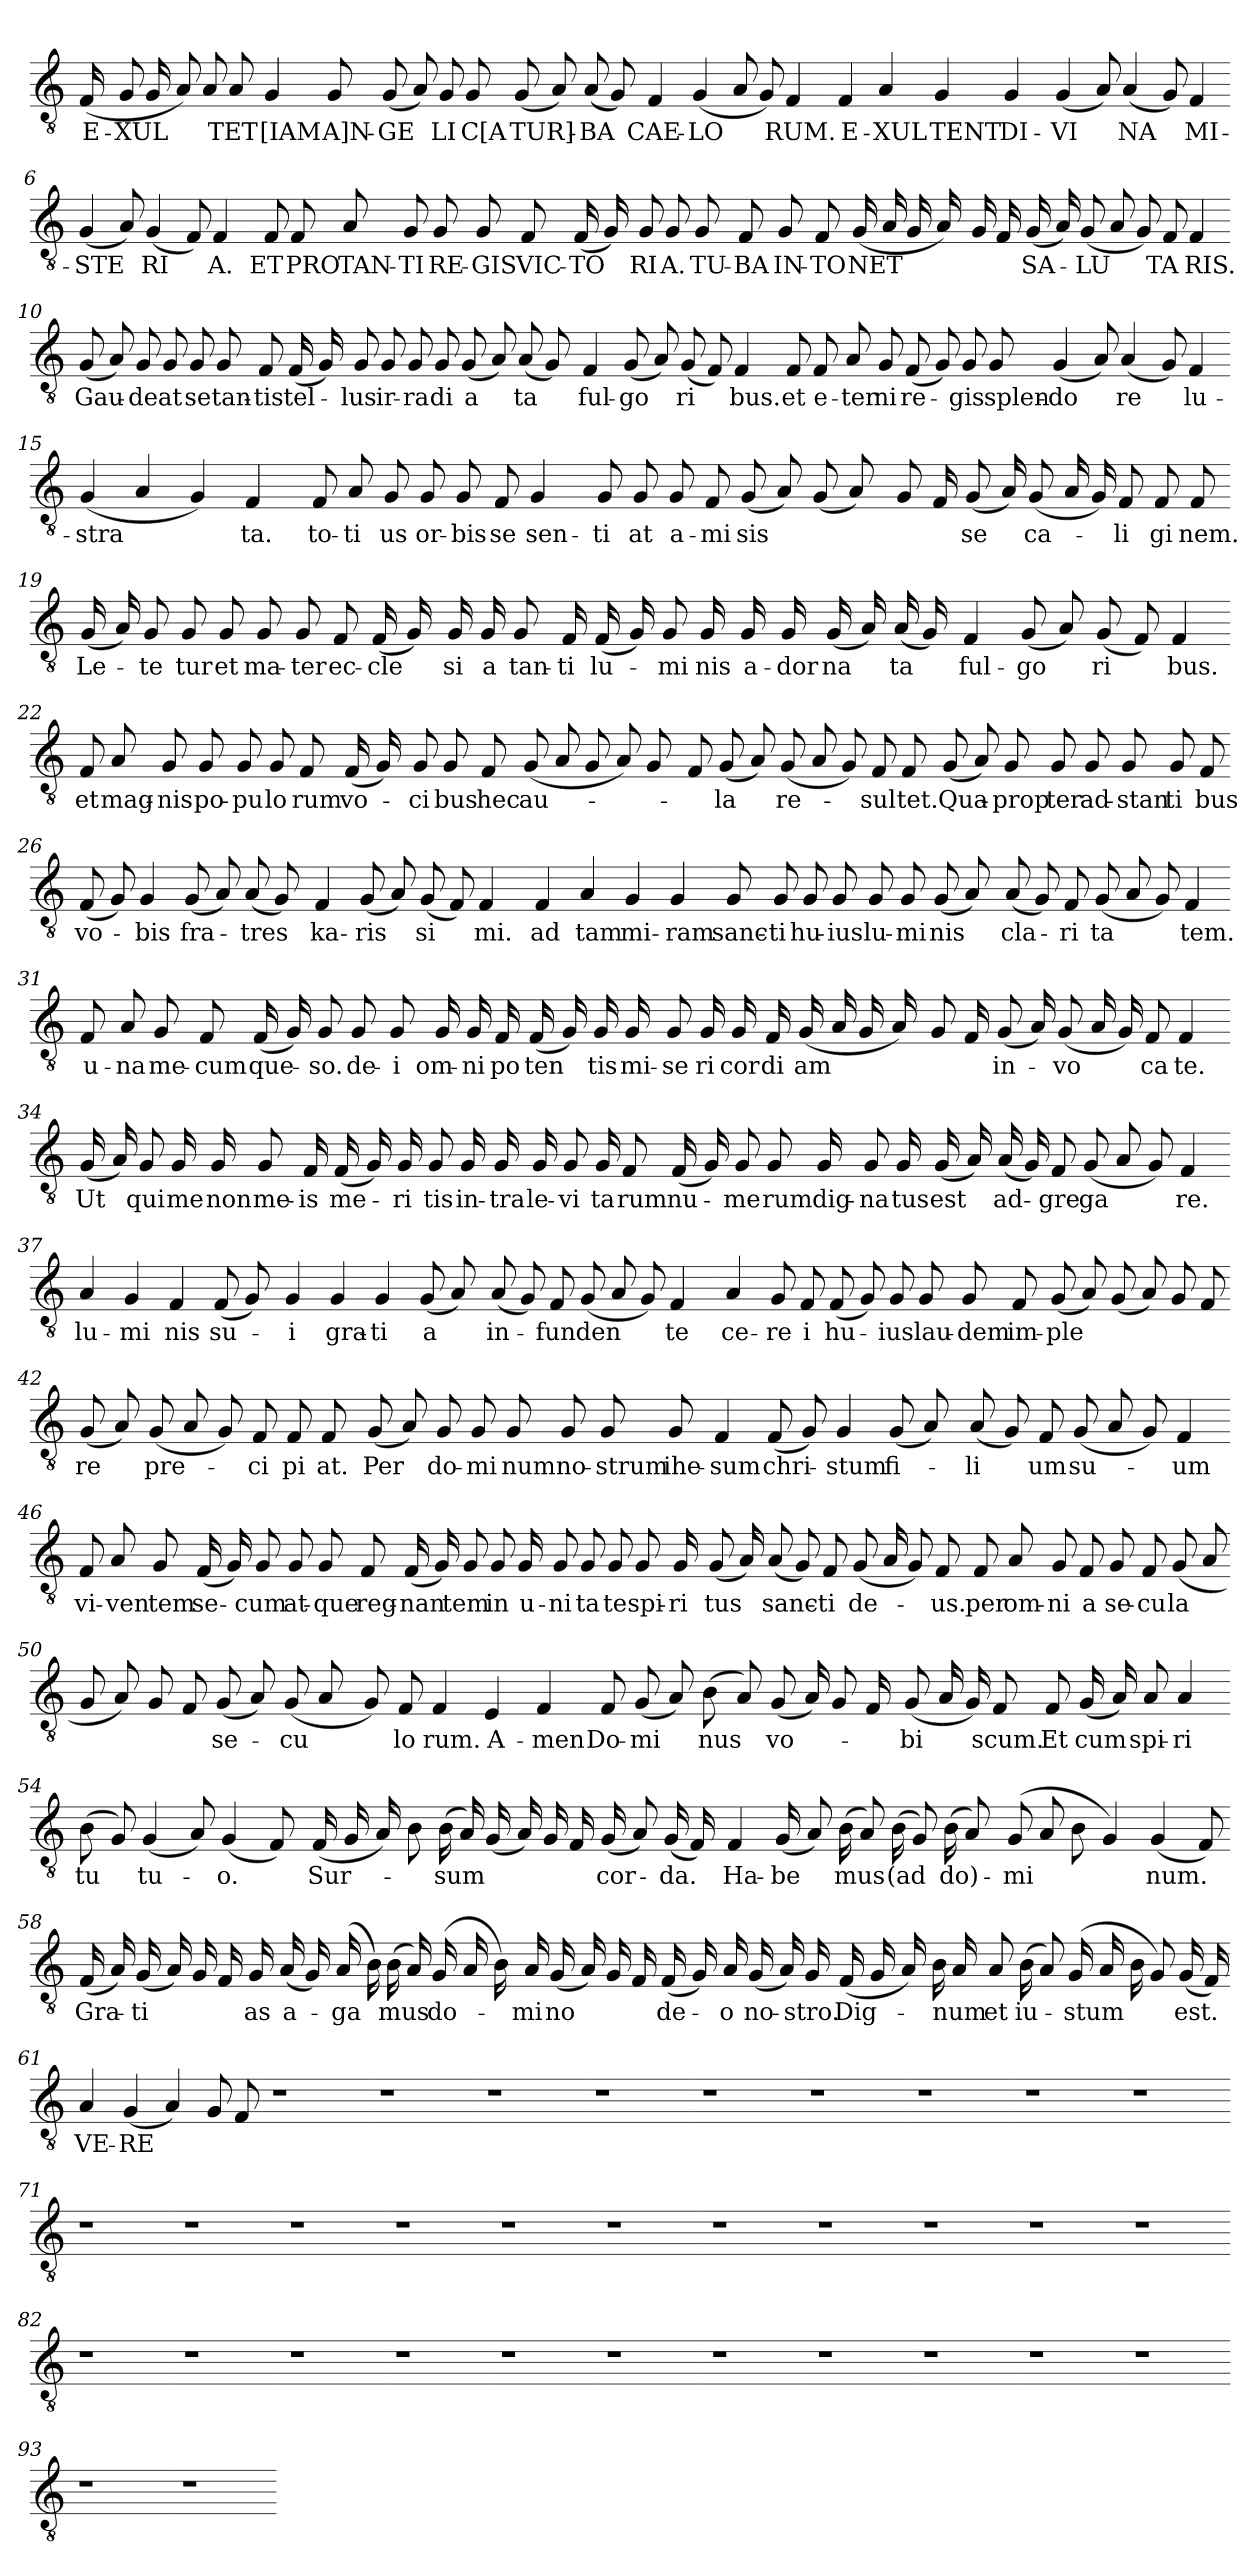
**kern	**text
*part1	*part1
*staff1	*staff1
*clefGv2	*
*k[]	*
=1	=1
(16F	E-
8G	XUL
16G	.
8A)	.
8A	.
8A	-TET
4G	[IAM
8G	A]N-
=2-	=2-
(8G	GE
8A)	.
8G	LI
8G	-C[A
(8G	TUR]-
8A)	.
(8A	-BA
8G)	.
=3-	=3-
4F	CAE-
(4G	LO
8A	.
8G)	.
4F	-RUM.
=4-	=4-
4F	E-
4A	XUL
4G	-TENT
4G	DI-
=5-	=5-
(4G	VI
8A)	.
(4A	-NA
8G)	.
4F	MI-
=6-	=6-
(4G	STE
8A)	.
(4G	RI
8F)	.
4F	-A.
=7-	=7-
8F	ET
8F	PRO
8A	TAN-
8G	-TI
8G	RE-
8G	-GIS
8F	VIC-
(16F	TO
16G)	.
=8-	=8-
8G	RI
8G	-A.
8G	TU-
8F	-BA
8G	IN-
8F	TO
(16G	-NET
16A	.
16G	.
16A)	.
=9-	=9-
16G	.
16F	.
(16G	SA-
16A)	.
(8G	LU
8A	.
8G)	.
8F	TA
4F	-RIS.
=10-	=10-
(8G	Gau-
8A)	.
8G	de
8G	-at
8G	se
8G	tan-
8F	-tis
(16F	tel-
16G)	.
=11-	=11-
8G	-lus
8G	ir-
8G	ra
8G	di
(8G	a
8A)	.
(8A	-ta
8G)	.
=12-	=12-
4F	ful-
(8G	go
8A)	.
(8G	ri
8F)	.
4F	-bus.
=13-	=13-
8F	et
8F	e-
8A	ter
8G	-ni
(8F	re-
8G)	.
8G	-gis
8G	splen-
=14-	=14-
(4G	do
8A)	.
(4A	-re
8G)	.
4F	lu-
=15-	=15-
(4G	stra
4A	.
4G)	.
4F	-ta.
=16-	=16-
8F	to-
8A	ti
8G	-us
8G	or-
8G	-bis
8F	se
4G	sen-
=17-	=17-
8G	ti
8G	-at
8G	a-
8F	mi
(8G	sis
8A)	.
(8G	.
8A)	.
=18-	=18-
8G	.
16F	.
(8G	-se
16A)	.
(8G	ca-
16A	.
16G)	.
8F	li
8F	gi
8F	-nem.
=19-	=19-
(16G	Le-
16A)	.
8G	te
8G	-tur
8G	et
8G	ma-
8G	-ter
8F	ec-
(16F	cle
16G)	.
=20-	=20-
16G	si
16G	-a
8G	tan-
16F	-ti
(16F	lu-
16G)	.
8G	mi
16G	-nis
16G	a-
16G	dor
(16G	na
16A)	.
(16A	-ta
16G)	.
=21-	=21-
4F	ful-
(8G	go
8A)	.
(8G	ri
8F)	.
4F	-bus.
=22-	=22-
8F	et
8A	mag-
8G	-nis
8G	po-
8G	pu
8G	lo
8F	-rum
(16F	vo-
16G)	.
=23-	=23-
8G	ci
8G	-bus
8F	hec
(8G	au-
8A	.
8G	.
8A)	.
8G	.
=24-	=24-
8F	.
(8G	-la
8A)	.
(8G	re-
8A	.
8G)	.
8F	sul
8F	-tet.
=25-	=25-
(8G	Qua-
8A)	.
8G	prop
8G	-ter
8G	ad-
8G	stan
8G	ti
8F	-bus
=26-	=26-
(8F	vo-
8G)	.
4G	-bis
(8G	fra-
8A)	.
(8A	-tres
8G)	.
=27-	=27-
4F	ka-
(8G	ris
8A)	.
(8G	si
8F)	.
4F	-mi.
=28-	=28-
4F	ad
4A	tam
4G	mi-
4G	-ram
=29-	=29-
8G	sanc-
8G	-ti
8G	hu-
8G	-ius
8G	lu-
8G	mi
(8G	-nis
8A)	.
=30-	=30-
(8A	cla-
8G)	.
8F	ri
(8G	ta
8A	.
8G)	.
4F	-tem.
=31-	=31-
8F	u-
8A	-na
8G	me-
8F	-cum
(16F	que-
16G)	.
8G	-so.
8G	de-
8G	-i
=32-	=32-
16G	om-
16G	ni
16F	po
(16F	ten
16G)	.
16G	-tis
16G	mi-
8G	se
16G	ri
16G	cor
16F	di
(16G	-am
16A	.
16G	.
16A)	.
=33-	=33-
8G	.
16F	.
(8G	in-
16A)	.
(8G	vo
16A	.
16G)	.
8F	ca
4F	-te.
=34-	=34-
(16G	Ut
16A)	.
8G	qui
16G	me
16G	non
8G	me-
16F	-is
(16F	me-
16G)	.
16G	ri
8G	-tis
16G	in-
16G	-tra
=35-	=35-
16G	le-
8G	vi
16G	ta
8F	-rum
(16F	nu-
16G)	.
8G	me
8G	-rum
16G	dig-
8G	na
16G	-tus
=36-	=36-
(16G	est
16A)	.
(16A	ad-
16G)	.
8F	gre
(8G	ga
8A	.
8G)	.
4F	-re.
=37-	=37-
4A	lu-
4G	mi
4F	-nis
(8F	su-
8G)	.
=38-	=38-
4G	-i
4G	gra-
4G	ti
(8G	-a
8A)	.
=39-	=39-
(8A	in-
8G)	.
8F	fun
(8G	den
8A	.
8G)	.
4F	-te
=40-	=40-
4A	ce-
8G	re
8F	-i
(8F	hu-
8G)	.
8G	-ius
8G	lau-
=41-	=41-
8G	-dem
8F	im-
(8G	ple
8A)	.
(8G	.
8A)	.
8G	.
8F	.
=42-	=42-
(8G	-re
8A)	.
(8G	pre-
8A	.
8G)	.
8F	ci
8F	pi
8F	-at.
=43-	=43-
(8G	Per
8A)	.
8G	do-
8G	mi
8G	-num
8G	no-
8G	-strum
8G	ihe-
=44-	=44-
4F	-sum
(8F	chri-
8G)	.
4G	-stum
(8G	fi-
8A)	.
=45-	=45-
(8A	li
8G)	.
8F	-um
(8G	su-
8A	.
8G)	.
4F	-um
=46-	=46-
8F	vi-
8A	ven
8G	-tem
(16F	se-
16G)	.
8G	-cum
8G	at-
8G	-que
8F	reg-
=47-	=47-
(16F	nan
16G)	.
8G	-tem
8G	in
16G	u-
8G	ni
8G	ta
8G	-te
8G	spi-
16G	ri
=48-	=48-
(8G	-tus
16A)	.
(8A	sanc-
8G)	.
8F	-ti
(8G	de-
16A	.
8G)	.
8F	-us.
=49-	=49-
8F	per
8A	om-
8G	ni
8F	-a
8G	se-
8F	cu
(8G	-la
8A	.
=50-	=50-
8G	.
8A)	.
8G	.
8F	.
(8G	se-
8A)	.
(8G	cu
8A	.
=51-	=51-
8G)	.
8F	lo
4F	-rum.
4E	A-
4F	-men
=52-	=52-
8F	Do-
(8G	mi
8A)	.
(8B	-nus
8A)	.
(8G	vo-
16A)	.
8G	.
16F	.
=53-	=53-
(8G	bi
16A	.
16G)	.
8F	-scum.
8F	Et
(16G	cum
16A)	.
8A	spi-
4A	ri
=54-	=54-
(8B	-tu
8G)	.
(4G	tu-
8A)	.
(4G	-o.
8F)	.
=55-	=55-
(16F	Sur-
16G	.
16A)	.
8B	.
(16B	-sum
16A)	.
(16G	.
16A)	.
16G	.
16F	.
(16G	cor-
8A)	.
(16G	-da.
16F)	.
=56-	=56-
4F	Ha-
(16G	be
8A)	.
(16B	-mus
8A)	.
(16B	(ad
8G)	.
(16B	do)-
8A)	.
=57-	=57-
(8G	mi
8A	.
8B	.
4G)	.
(4G	-num.
8F)	.
=58-	=58-
(16F	Gra-
16A)	.
(16G	ti
16A)	.
16G	.
16F	.
16G	-as
(16A	a-
16G)	.
(16A	ga
16B)	.
(16B	-mus
16A)	.
(16G	do-
16A	.
16B)	.
=59-	=59-
16A	mi
(16G	-no
16A)	.
16G	.
16F	.
(16F	de-
16G)	.
16A	-o
(16G	no-
16A)	.
16G	-stro.
(16F	Dig-
16G	.
16A)	.
16B	.
16A	-num
=60-	=60-
8A	et
(16B	iu-
8A)	.
(16G	-stum
16A	.
16B	.
8G)	.
(16G	est.
16F)	.
=61-	=61-
4A	VE-
(4G	-RE
4A)	.
8G	.
8F	.
=62-	=62-
1r	.
=63-	=63-
1r	.
=64-	=64-
1r	.
=65-	=65-
1r	.
=66-	=66-
1r	.
=67-	=67-
1r	.
=68-	=68-
1r	.
=69-	=69-
1r	.
=70-	=70-
1r	.
=71-	=71-
1r	.
=72-	=72-
1r	.
=73-	=73-
1r	.
=74-	=74-
1r	.
=75-	=75-
1r	.
=76-	=76-
1r	.
=77-	=77-
1r	.
=78-	=78-
1r	.
=79-	=79-
1r	.
=80-	=80-
1r	.
=81-	=81-
1r	.
=82-	=82-
1r	.
=83-	=83-
1r	.
=84-	=84-
1r	.
=85-	=85-
1r	.
=86-	=86-
1r	.
=87-	=87-
1r	.
=88-	=88-
1r	.
=89-	=89-
1r	.
=90-	=90-
1r	.
=91-	=91-
1r	.
=92-	=92-
1r	.
=93-	=93-
1r	.
=94-	=94-
1r	.
=-	=-
*-	*-
